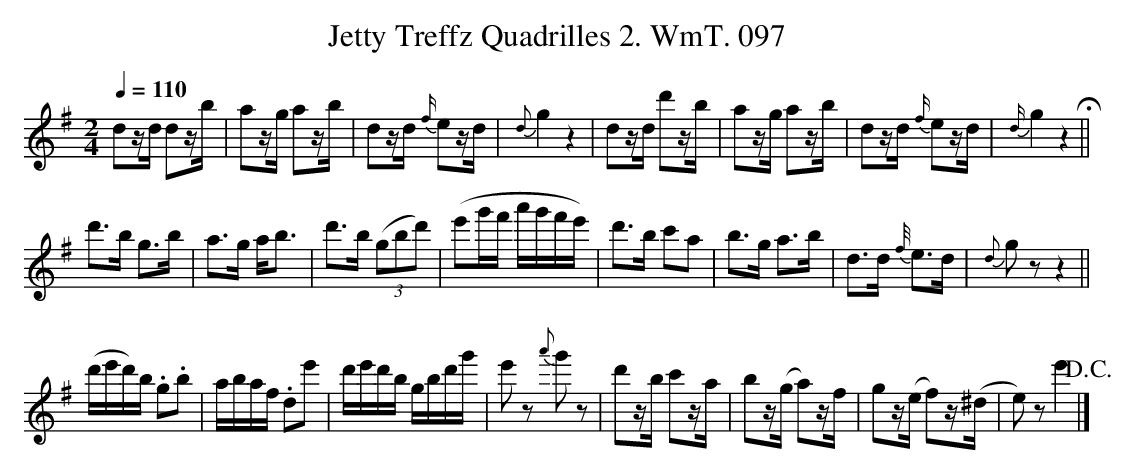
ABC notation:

X:1
T:Jetty Treffz Quadrilles 2. WmT. 097
M:2/4
L:1/8
Q:1/4=110
K:G
dz/d/ dz/b/|az/g/ az/b/|dz/d/ {f/}ez/d/|{d}g2z2|dz/d/ d'z/b/|az/g/ az/b/|dz/d/ {f/}ez/d/|{d/}g2z2!fermata!||
d'>b g>b|a>g a<b|d'>b ((3gbd')|(e'g'/f'/ a'/g'/f'/e'/)|d'>b c'a|b>g a>b|d>d {f//}e>d|{d}gz z2||
(d'/e'/d'/)b/ .g.b|a/b/a/f/ .de'|d'/e'/d'/b/ g/b/d'/g'/ |e' z {a'}g' z|d'z/b/ c'z/a/|bz/(g/ a)z/f/|gz/(e/ f)z/(^d/|e) z e'2!D.C.!|]
